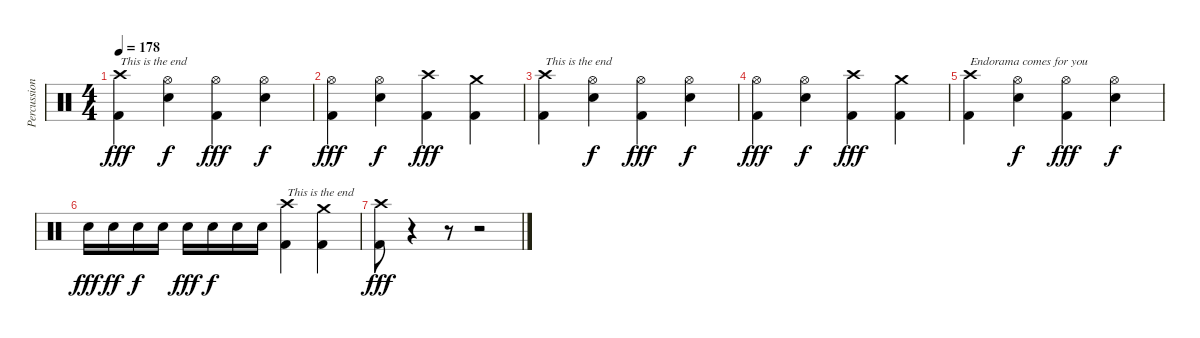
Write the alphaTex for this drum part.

\track ("Percussion" "Percussion") {instrument percussion}
\staff {score}
\articulation defaults
\ts (4 4)
\tempo 178
\clef neutral
\ks c
("Crash high (hit)" "Kick (hit) 2").4{txt "This is the end" dy fff} ("Hi-Hat (open)" "Snare (hit) 2").4{dy f} ("Hi-Hat (open)" "Kick (hit) 2").4{dy fff} ("Hi-Hat (open)" "Snare (hit) 2").4{dy f} |
("Hi-Hat (open)" "Kick (hit) 2").4{dy fff} ("Hi-Hat (open)" "Snare (hit) 2").4{dy f} ("Crash high (hit)" "Kick (hit) 2").4{dy fff} ("Crash medium (hit)" "Kick (hit) 2").4 |
("Crash high (hit)" "Kick (hit) 2").4{txt "This is the end"} ("Hi-Hat (open)" "Snare (hit) 2").4{dy f} ("Hi-Hat (open)" "Kick (hit) 2").4{dy fff} ("Hi-Hat (open)" "Snare (hit) 2").4{dy f} |
("Hi-Hat (open)" "Kick (hit) 2").4{dy fff} ("Hi-Hat (open)" "Snare (hit) 2").4{dy f} ("Crash high (hit)" "Kick (hit) 2").4{dy fff} ("Crash medium (hit)" "Kick (hit) 2").4 |
("Crash high (hit)" "Kick (hit) 2").4{txt "Endorama comes for you"} ("Hi-Hat (open)" "Snare (hit) 2").4{dy f} ("Hi-Hat (open)" "Kick (hit) 2").4{dy fff} ("Hi-Hat (open)" "Snare (hit) 2").4{dy f} |
"Snare (hit) 2".16{dy fff} "Snare (hit) 2".16{dy ff} "Snare (hit) 2".16{dy f} "Snare (hit) 2".16 "Snare (hit) 2".16{dy fff} "Snare (hit) 2".16{dy f} "Snare (hit) 2".16 "Snare (hit) 2".16 ("Crash high (hit)" "Kick (hit) 2").4{txt "This is the end"} ("Crash medium (hit)" "Kick (hit) 2").4 |
("Crash high (hit)" "Kick (hit) 2").8{dy fff} r.4 r.8 r.2
